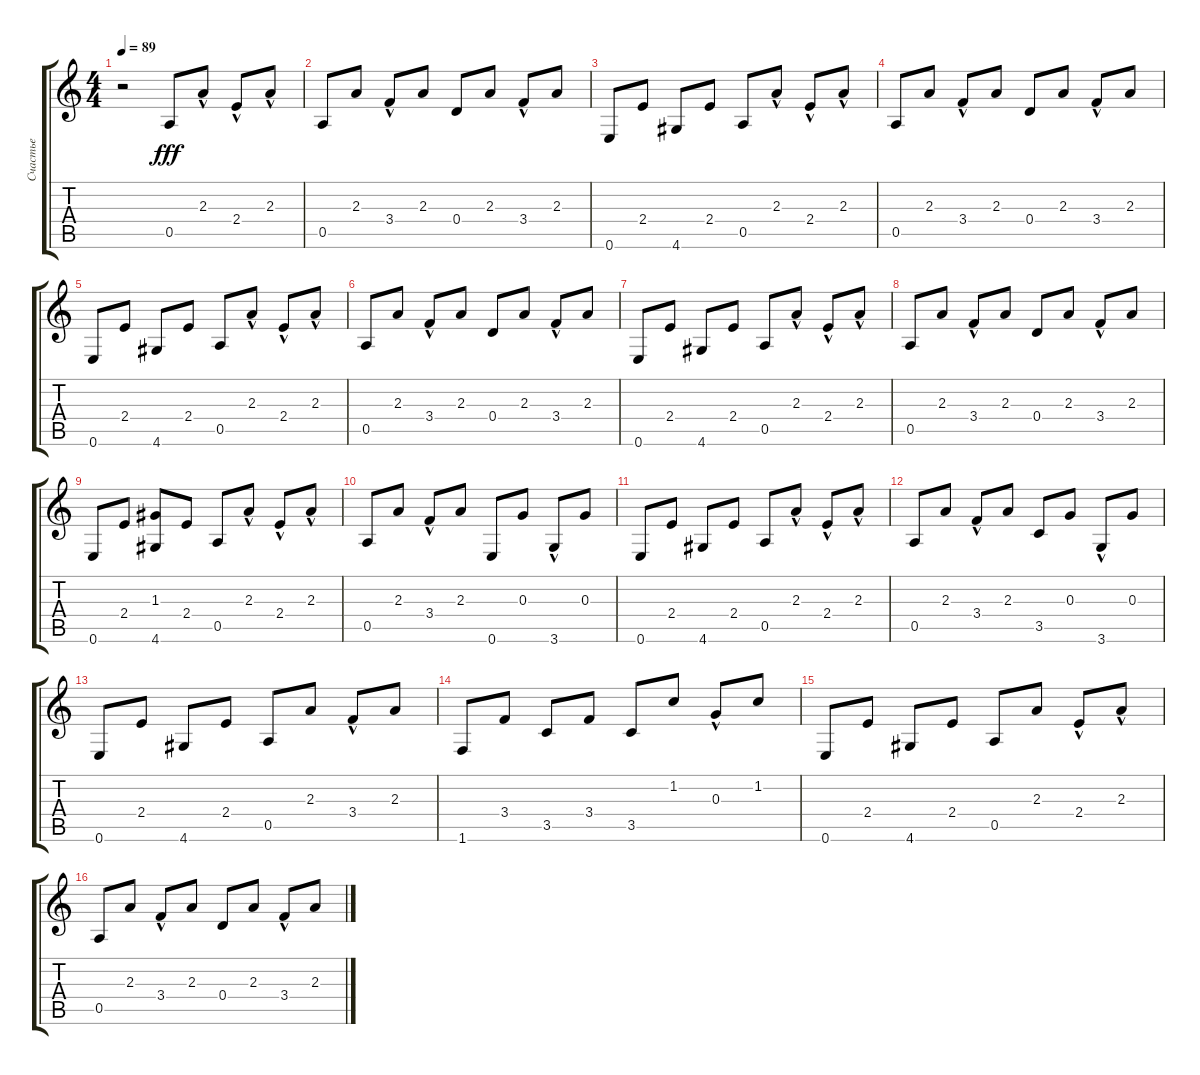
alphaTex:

\track ("Счастье" "Счастье") {instrument acousticguitarnylon}
\staff {score tabs}
\tuning (E4 B3 G3 D3 A2 E2) {hide}
\ts (4 4)
\tempo 89
\clef g2
\ks c
r.2{dy fff instrument acousticguitarnylon} 0.5.8 2.3{hac}.8 2.4{hac}.8 2.3{hac}.8 |
0.5.8 2.3.8 3.4{hac}.8 2.3.8 0.4.8 2.3.8 3.4{hac}.8 2.3.8 |
0.6.8 2.4.8 4.6.8 2.4.8 0.5.8 2.3{hac}.8 2.4{hac}.8 2.3{hac}.8 |
0.5.8 2.3.8 3.4{hac}.8 2.3.8 0.4.8 2.3.8 3.4{hac}.8 2.3.8 |
0.6.8 2.4.8 4.6.8 2.4.8 0.5.8 2.3{hac}.8 2.4{hac}.8 2.3{hac}.8 |
0.5.8 2.3.8 3.4{hac}.8 2.3.8 0.4.8 2.3.8 3.4{hac}.8 2.3.8 |
0.6.8 2.4.8 4.6.8 2.4.8 0.5.8 2.3{hac}.8 2.4{hac}.8 2.3{hac}.8 |
0.5.8 2.3.8 3.4{hac}.8 2.3.8 0.4.8 2.3.8 3.4{hac}.8 2.3.8 |
0.6.8 2.4.8 (1.3 4.6).8 2.4.8 0.5.8 2.3{hac}.8 2.4{hac}.8 2.3{hac}.8 |
0.5.8 2.3.8 3.4{hac}.8 2.3.8 0.6.8 0.3.8 3.6{hac}.8 0.3.8 |
0.6.8 2.4.8 4.6.8 2.4.8 0.5.8 2.3{hac}.8 2.4{hac}.8 2.3{hac}.8 |
0.5.8 2.3.8 3.4{hac}.8 2.3.8 3.5.8 0.3.8 3.6{hac}.8 0.3.8 |
0.6.8 2.4.8 4.6.8 2.4.8 0.5.8 2.3.8 3.4{hac}.8 2.3.8 |
1.6.8 3.4.8 3.5.8 3.4.8 3.5.8 1.2.8 0.3{hac}.8 1.2.8 |
0.6.8 2.4.8 4.6.8 2.4.8 0.5.8 2.3.8 2.4{hac}.8 2.3{hac}.8 |
0.5.8 2.3.8 3.4{hac}.8 2.3.8 0.4.8 2.3.8 3.4{hac}.8 2.3.8
